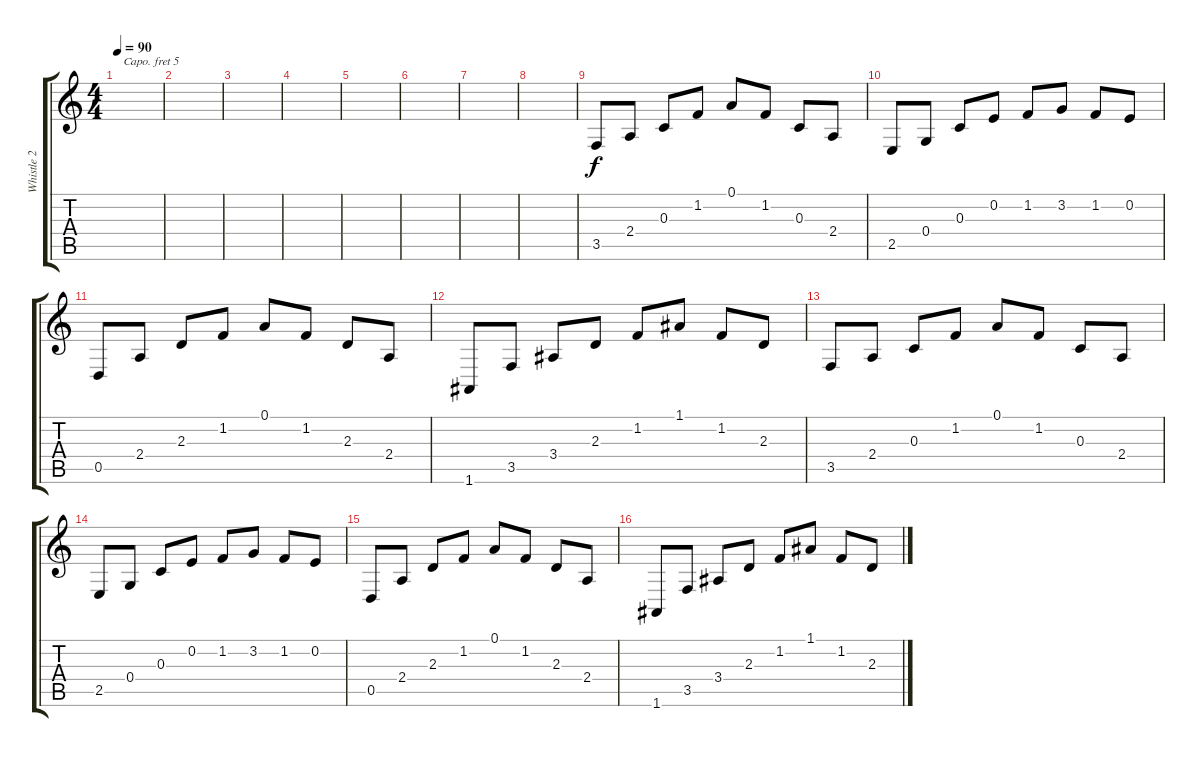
\track ("Whistle 2" "Whistle 2") {instrument whistle}
\staff {score tabs}
\capo 5
\tuning (E4 B3 G3 D3 A2 E2) {hide}
\ts (4 4)
\tempo 90
\clef g2
\ks c
|
|
|
|
|
|
|
|
3.5.8 2.4.8 0.3.8 1.2.8 0.1.8 1.2.8 0.3.8 2.4.8 |
2.5.8 0.4.8 0.3.8 0.2.8 1.2.8 3.2.8 1.2.8 0.2.8 |
0.5.8 2.4.8 2.3.8 1.2.8 0.1.8 1.2.8 2.3.8 2.4.8 |
1.6.8 3.5.8 3.4.8 2.3.8 1.2.8 1.1.8 1.2.8 2.3.8 |
3.5.8 2.4.8 0.3.8 1.2.8 0.1.8 1.2.8 0.3.8 2.4.8 |
2.5.8 0.4.8 0.3.8 0.2.8 1.2.8 3.2.8 1.2.8 0.2.8 |
0.5.8 2.4.8 2.3.8 1.2.8 0.1.8 1.2.8 2.3.8 2.4.8 |
1.6.8 3.5.8 3.4.8 2.3.8 1.2.8 1.1.8 1.2.8 2.3.8
